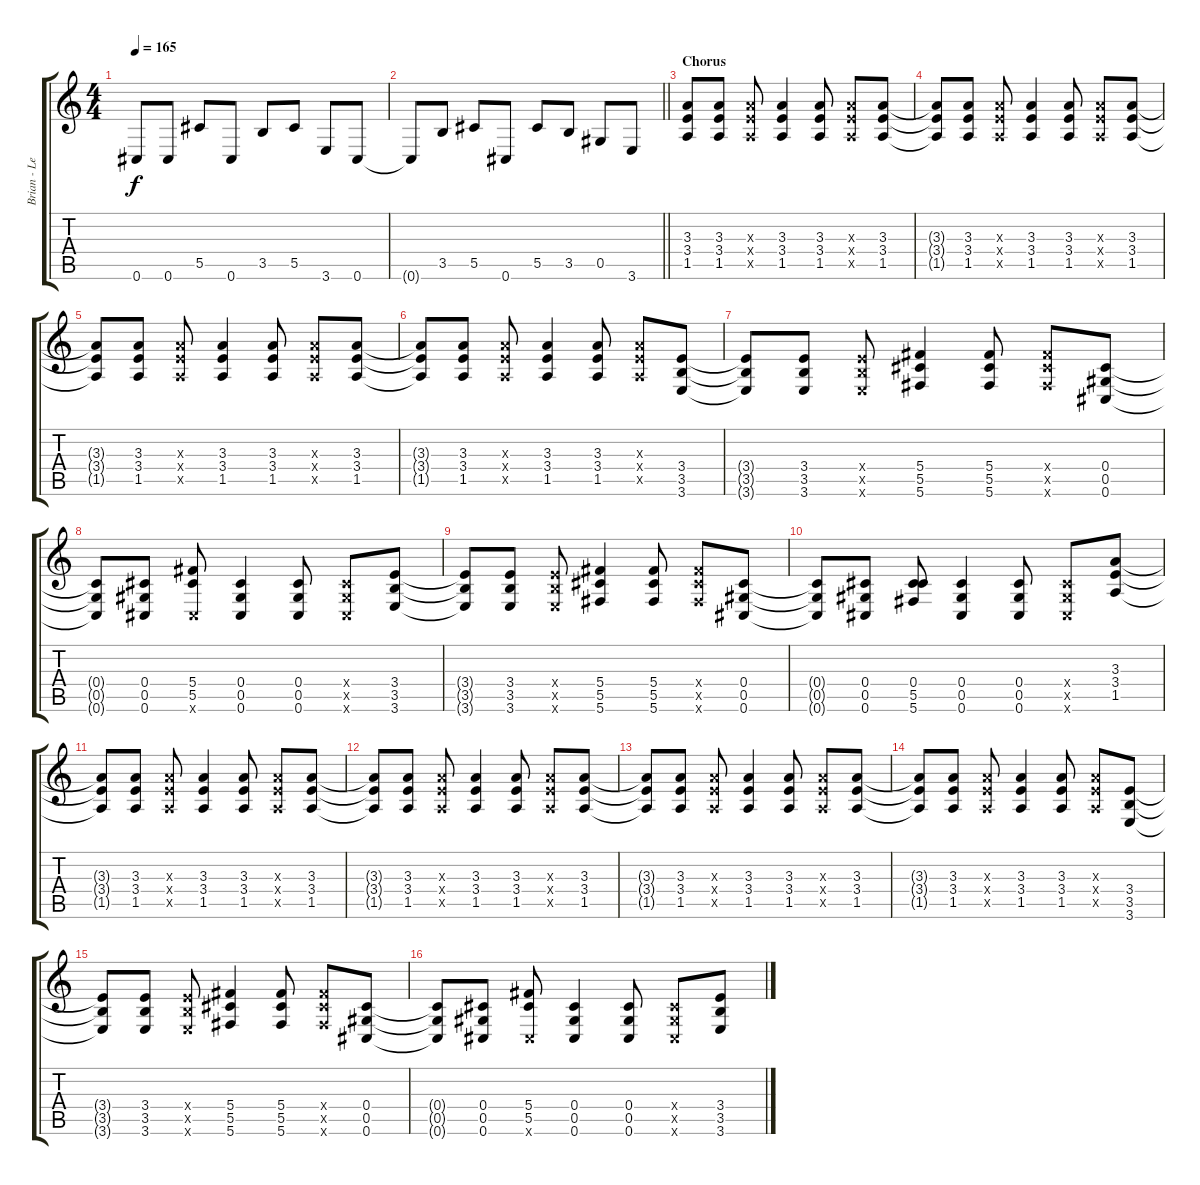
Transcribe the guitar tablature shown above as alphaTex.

\track ("Brian - Lead Gtr (1/2 Step Down Drop C#)" "Brian - Le") {instrument acousticguitarsteel}
\staff {score tabs}
\tuning (Eb4 Bb3 Gb3 Db3 Ab2 Db2) {hide}
\ts (4 4)
\tempo 165
\clef g2
\ks c
0.6.8{dy f} 0.6.8 5.5.8 0.6.8 3.5.8 5.5.8 3.6.8 0.6.8 |
\barLineRight lightlight
0.6{t}.8 3.5.8 5.5.8 0.6.8 5.5.8 3.5.8 0.5.8 3.6.8 |
\section ("" "Chorus")
(3.3 3.4 1.5).8 (3.3 3.4 1.5).8 (3.3{x} 3.4{x} 1.5{x}).8 (3.3 3.4 1.5).4 (3.3 3.4 1.5).8 (3.3{x} 3.4{x} 1.5{x}).8 (3.3 3.4 1.5).8 |
(3.3{t} 3.4{t} 1.5{t}).8 (3.3 3.4 1.5).8 (3.3{x} 3.4{x} 1.5{x}).8 (3.3 3.4 1.5).4 (3.3 3.4 1.5).8 (3.3{x} 3.4{x} 1.5{x}).8 (3.3 3.4 1.5).8 |
(3.3{t} 3.4{t} 1.5{t}).8 (3.3 3.4 1.5).8 (3.3{x} 3.4{x} 1.5{x}).8 (3.3 3.4 1.5).4 (3.3 3.4 1.5).8 (3.3{x} 3.4{x} 1.5{x}).8 (3.3 3.4 1.5).8 |
(3.3{t} 3.4{t} 1.5{t}).8 (3.3 3.4 1.5).8 (3.3{x} 3.4{x} 1.5{x}).8 (3.3 3.4 1.5).4 (3.3 3.4 1.5).8 (3.3{x} 3.4{x} 1.5{x}).8 (3.4 3.5 3.6).8 |
(3.4{t} 3.5{t} 3.6{t}).8 (3.4 3.5 3.6).8 (3.4{x} 3.5{x} 3.6{x}).8 (5.4 5.5 5.6).4 (5.4 5.5 5.6).8 (5.4{x} 5.5{x} 5.6{x}).8 (0.4 0.5 0.6).8 |
(0.4{t} 0.5{t} 0.6{t}).8 (0.4 0.5 0.6).8 (5.4 5.5 0.6{x}).8 (0.4 0.5 0.6).4 (0.4 0.5 0.6).8 (0.4{x} 0.5{x} 0.6{x}).8 (3.4 3.5 3.6).8 |
(3.4{t} 3.5{t} 3.6{t}).8 (3.4 3.5 3.6).8 (3.4{x} 3.5{x} 3.6{x}).8 (5.4 5.5 5.6).4 (5.4 5.5 5.6).8 (5.4{x} 5.5{x} 5.6{x}).8 (0.4 0.5 0.6).8 |
(0.4{t} 0.5{t} 0.6{t}).8 (0.4 0.5 0.6).8 (0.4 5.5 5.6).8 (0.4 0.5 0.6).4 (0.4 0.5 0.6).8 (0.4{x} 0.5{x} 0.6{x}).8 (3.3 3.4 1.5).8 |
(3.3{t} 3.4{t} 1.5{t}).8 (3.3 3.4 1.5).8 (3.3{x} 3.4{x} 1.5{x}).8 (3.3 3.4 1.5).4 (3.3 3.4 1.5).8 (3.3{x} 3.4{x} 1.5{x}).8 (3.3 3.4 1.5).8 |
(3.3{t} 3.4{t} 1.5{t}).8 (3.3 3.4 1.5).8 (3.3{x} 3.4{x} 1.5{x}).8 (3.3 3.4 1.5).4 (3.3 3.4 1.5).8 (3.3{x} 3.4{x} 1.5{x}).8 (3.3 3.4 1.5).8 |
(3.3{t} 3.4{t} 1.5{t}).8 (3.3 3.4 1.5).8 (3.3{x} 3.4{x} 1.5{x}).8 (3.3 3.4 1.5).4 (3.3 3.4 1.5).8 (3.3{x} 3.4{x} 1.5{x}).8 (3.3 3.4 1.5).8 |
(3.3{t} 3.4{t} 1.5{t}).8 (3.3 3.4 1.5).8 (3.3{x} 3.4{x} 1.5{x}).8 (3.3 3.4 1.5).4 (3.3 3.4 1.5).8 (3.3{x} 3.4{x} 1.5{x}).8 (3.4 3.5 3.6).8 |
(3.4{t} 3.5{t} 3.6{t}).8 (3.4 3.5 3.6).8 (3.4{x} 3.5{x} 3.6{x}).8 (5.4 5.5 5.6).4 (5.4 5.5 5.6).8 (5.4{x} 5.5{x} 5.6{x}).8 (0.4 0.5 0.6).8 |
(0.4{t} 0.5{t} 0.6{t}).8 (0.4 0.5 0.6).8 (5.4 5.5 0.6{x}).8 (0.4 0.5 0.6).4 (0.4 0.5 0.6).8 (0.4{x} 0.5{x} 0.6{x}).8 (3.4 3.5 3.6).8
